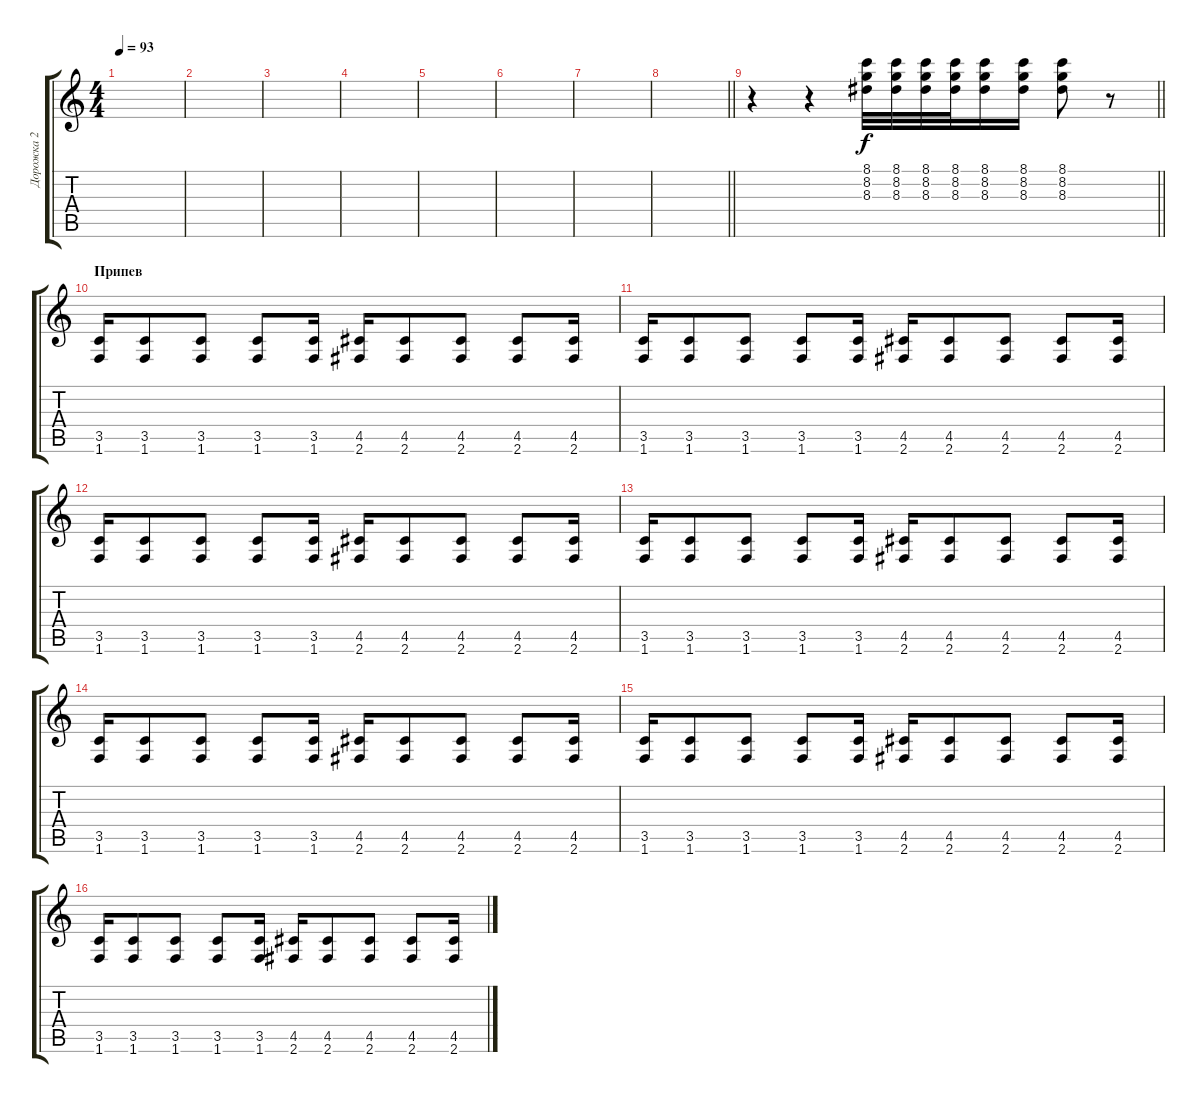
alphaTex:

\track ("Дорожка 2" "Дорожка 2") {instrument distortionguitar}
\staff {score tabs}
\tuning (E4 B3 G3 D3 A2 E2) {hide}
\ts (4 4)
\tempo 93
\clef g2
\ks c
|
|
|
|
|
|
|
\barLineRight lightlight
|
\barLineRight lightlight
r.4{instrument guitarharmonics} r.4 (8.1 8.2 8.3).32 (8.1 8.2 8.3).32 (8.1 8.2 8.3).32 (8.1 8.2 8.3).32 (8.1 8.2 8.3).16 (8.1 8.2 8.3).16 (8.1 8.2 8.3).8 r.8 |
\section ("" "Припев")
(3.5 1.6).16{instrument distortionguitar} (3.5 1.6).8 (3.5 1.6).8 (3.5 1.6).8 (3.5 1.6).16 (4.5 2.6).16 (4.5 2.6).8 (4.5 2.6).8 (4.5 2.6).8 (4.5 2.6).16 |
(3.5 1.6).16 (3.5 1.6).8 (3.5 1.6).8 (3.5 1.6).8 (3.5 1.6).16 (4.5 2.6).16 (4.5 2.6).8 (4.5 2.6).8 (4.5 2.6).8 (4.5 2.6).16 |
(3.5 1.6).16 (3.5 1.6).8 (3.5 1.6).8 (3.5 1.6).8 (3.5 1.6).16 (4.5 2.6).16 (4.5 2.6).8 (4.5 2.6).8 (4.5 2.6).8 (4.5 2.6).16 |
(3.5 1.6).16 (3.5 1.6).8 (3.5 1.6).8 (3.5 1.6).8 (3.5 1.6).16 (4.5 2.6).16 (4.5 2.6).8 (4.5 2.6).8 (4.5 2.6).8 (4.5 2.6).16 |
(3.5 1.6).16 (3.5 1.6).8 (3.5 1.6).8 (3.5 1.6).8 (3.5 1.6).16 (4.5 2.6).16 (4.5 2.6).8 (4.5 2.6).8 (4.5 2.6).8 (4.5 2.6).16 |
(3.5 1.6).16 (3.5 1.6).8 (3.5 1.6).8 (3.5 1.6).8 (3.5 1.6).16 (4.5 2.6).16 (4.5 2.6).8 (4.5 2.6).8 (4.5 2.6).8 (4.5 2.6).16 |
(3.5 1.6).16 (3.5 1.6).8 (3.5 1.6).8 (3.5 1.6).8 (3.5 1.6).16 (4.5 2.6).16 (4.5 2.6).8 (4.5 2.6).8 (4.5 2.6).8 (4.5 2.6).16
